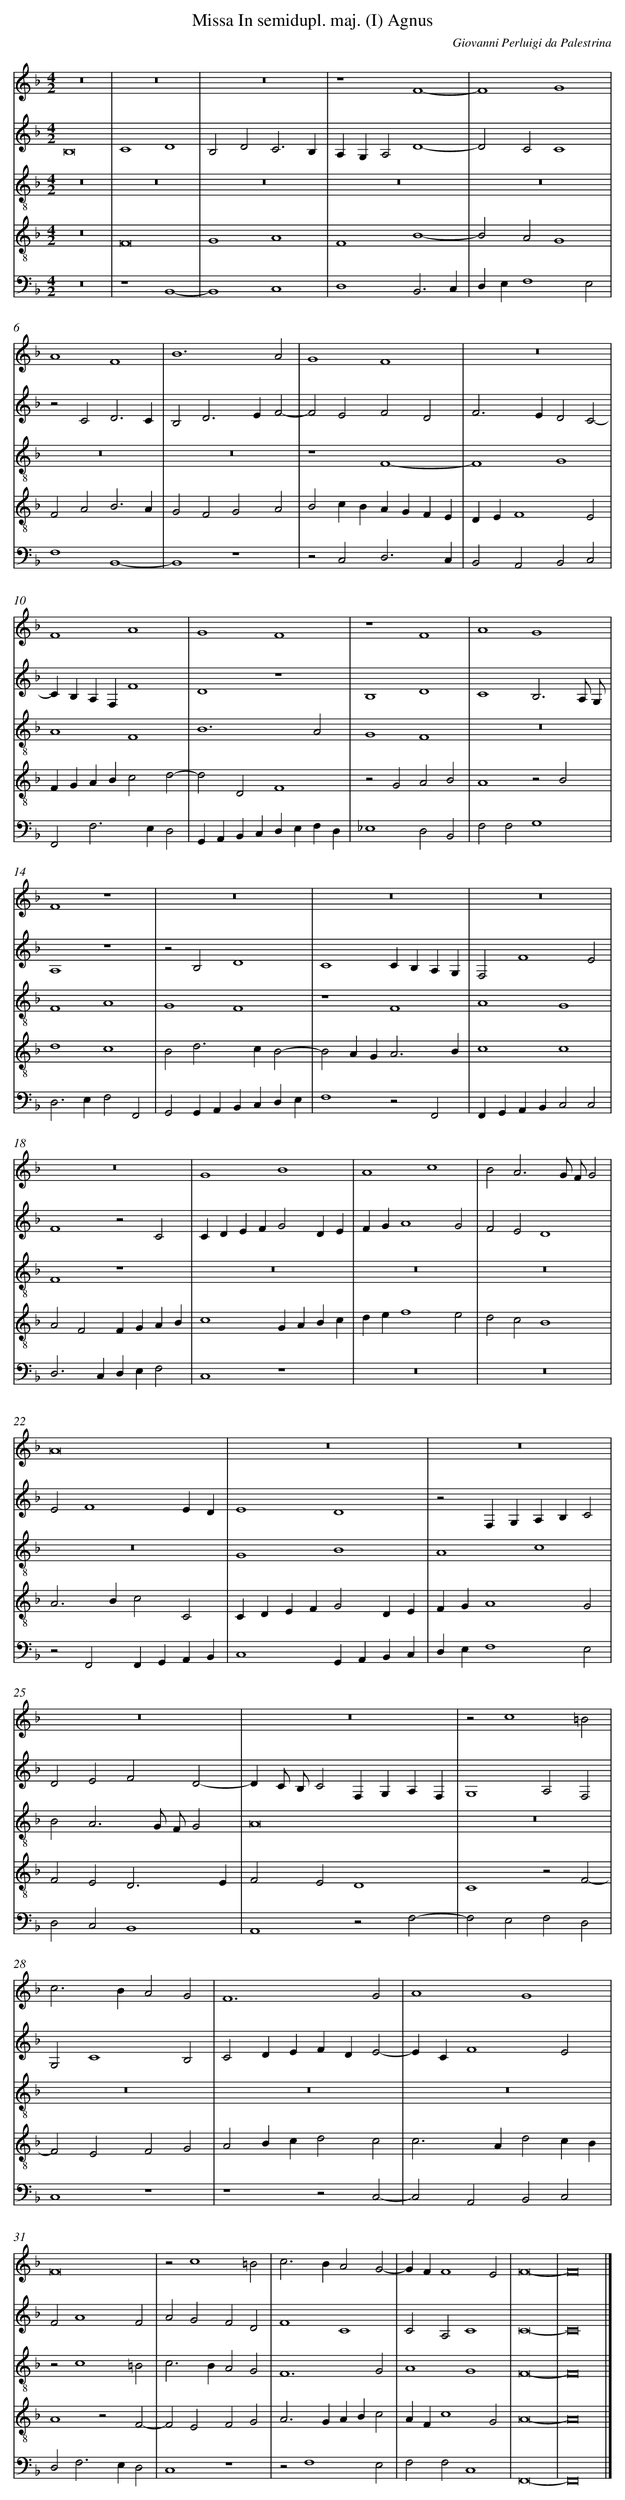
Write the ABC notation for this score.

X:1
T: Missa In semidupl. maj. (I) Agnus
C: Giovanni Perluigi da Palestrina
L: 1/4
M: 4/2
V: 1 clef=treble
V: 2 clef=treble
V: 3 clef=treble-8
V: 4 clef=treble-8
V: 5 clef=bass
K: F
[V:1] z8 |
[V:2] B,8 |
[V:3] z8 |
[V:4] z8 |
[V:5] z8 |
[V:1] z8 |
[V:2] C4D4 |
[V:3] z8 |
[V:4] F8 |
[V:5] z4B,,4- |
[V:1] z8 |
[V:2] B,2D2C3B, |
[V:3] z8 |
[V:4] G4A4 |
[V:5] B,,4C,4 |
[V:1] z4F4- |
[V:2] A,G,A,2D4- |
[V:3] z8 |
[V:4] F4B4- |
[V:5] D,4B,,3C, |
[V:1] F4G4 |
[V:2] D2C2C4 |
[V:3] z8 |
[V:4] B2A2G4 |
[V:5] D,E,F,4E,2 |
[V:1] A4F4 |
[V:2] z2C2D3C |
[V:3] z8 |
[V:4] F2A2B3A |
[V:5] F,4B,,4- |
[V:1] B6A2 |
[V:2] B,2D2>E2F2- |
[V:3] z8 |
[V:4] G2F2G2A2 |
[V:5] B,,4z4 |
[V:1] G4F4 |
[V:2] F2E2F2D2 |
[V:3] z4F4- |
[V:4] B2cBAGFE |
[V:5] z2C,2D,3C, |
[V:1] z8 |
[V:2] F2>E2D2C2- |
[V:3] F4G4 |
[V:4] DEF4E2 |
[V:5] B,,2A,,2B,,2C,2 |
[V:1] F4A4 |
[V:2] CB,A,F,F4 |
[V:3] A4F4 |
[V:4] FGABc2d2- |
[V:5] F,,2F,2>E,2D,2 |
[V:1] G4F4 |
[V:2] D4z4 |
[V:3] B6A2 |
[V:4] d2D2F4 |
[V:5] G,,A,,B,,C,D,E,F,D, |
[V:1] z4F4 |
[V:2] B,4D4 |
[V:3] G4F4 |
[V:4] z2G2A2B2 |
[V:5] _E,4D,2B,,2 |
[V:1] A4G4 |
[V:2] C4B,3A,/ G,/ |
[V:3] z8 |
[V:4] A4z2B2 |
[V:5] F,2F,2G,4 |
[V:1] F4z4 |
[V:2] A,4z4 |
[V:3] F4A4 |
[V:4] d4c4 |
[V:5] D,2>E,2F,2F,,2 |
[V:1] z8 |
[V:2] z2B,2D4 |
[V:3] G4F4 |
[V:4] B2d2>c2B2- |
[V:5] G,,2G,,A,,B,,C,D,E, |
[V:1] z8 |
[V:2] C4CB,A,G, |
[V:3] z4F4 |
[V:4] B2AG2<A2B |
[V:5] F,4z2F,,2 |
[V:1] z8 |
[V:2] F,2F4E2 |
[V:3] A4G4 |
[V:4] c4c4 |
[V:5] F,,G,,A,,B,,C,2C,2 |
[V:1] z8 |
[V:2] F4z2C2 |
[V:3] F4z4 |
[V:4] A2F2FGAB |
[V:5] D,2>C,2D,E,F,2 |
[V:1] G4B4 |
[V:2] CDEFG2DE |
[V:3] z8 |
[V:4] c4GABc |
[V:5] C,4z4 |
[V:1] A4c4 |
[V:2] FGA4G2 |
[V:3] z8 |
[V:4] def4e2 |
[V:5] z8 |
[V:1] B2A3G/ F/G2 |
[V:2] F2E2D4 |
[V:3] z8 |
[V:4] d2c2B4 |
[V:5] z8 |
[V:1] A8 |
[V:2] E2F4ED |
[V:3] z8 |
[V:4] A2>B2c2C2 |
[V:5] z2F,,2F,,G,,A,,B,, |
[V:1] z8 |
[V:2] E4D4 |
[V:3] G4B4 |
[V:4] CDEFG2DE |
[V:5] C,4G,,A,,B,,C, |
[V:1] z8 |
[V:2] z2F,G,A,B,C2 |
[V:3] A4c4 |
[V:4] FGA4G2 |
[V:5] D,E,F,4E,2 |
[V:1] z8 |
[V:2] D2E2F2D2- |
[V:3] B2A3G/ F/G2 |
[V:4] F2E2D3E |
[V:5] D,2C,2B,,4 |
[V:1] z8 |
[V:2] DC/ B,/C2F,G,A,F, |
[V:3] A8 |
[V:4] F2E2D4 |
[V:5] A,,4z2F,2- |
[V:1] z2c4=B2 |
[V:2] G,4A,2F,2 |
[V:3] z8 |
[V:4] C4z2F2- |
[V:5] F,2E,2F,2D,2 |
[V:1] c2>B2A2G2 |
[V:2] G,2C4B,2 |
[V:3] z8 |
[V:4] F2E2F2G2 |
[V:5] C,4z4 |
[V:1] F6G2 |
[V:2] C2DEFDE2- |
[V:3] z8 |
[V:4] A2Bcd2c2 |
[V:5] z4z2C,2- |
[V:1] A4G4 |
[V:2] ECF4E2 |
[V:3] z8 |
[V:4] c2>A2d2cB |
[V:5] C,2A,,2B,,2C,2 |
[V:1] F8 |
[V:2] F2A4F2 |
[V:3] z2c4=B2 |
[V:4] A4z2F2- |
[V:5] D,2F,2>E,2D,2 |
[V:1] z2c4=B2 |
[V:2] A2G2F2D2 |
[V:3] c2>B2A2G2 |
[V:4] F2E2F2G2 |
[V:5] C,4z4 |
[V:1] c2>B2A2G2- |
[V:2] F4C4 |
[V:3] F6G2 |
[V:4] A2>G2ABc2 |
[V:5] z2F,4E,2 |
[V:1] GFF4E2 |
[V:2] C2A,2C4 |
[V:3] A4G4 |
[V:4] AFc4G2 |
[V:5] F,2F,2C,4 |
[V:1] F8- |
[V:2] C8- |
[V:3] F8- |
[V:4] A8- |
[V:5] F,,8- |
[V:1] F8 |]
[V:2] C8 |]
[V:3] F8 |]
[V:4] A8 |]
[V:5] F,,8 |]
